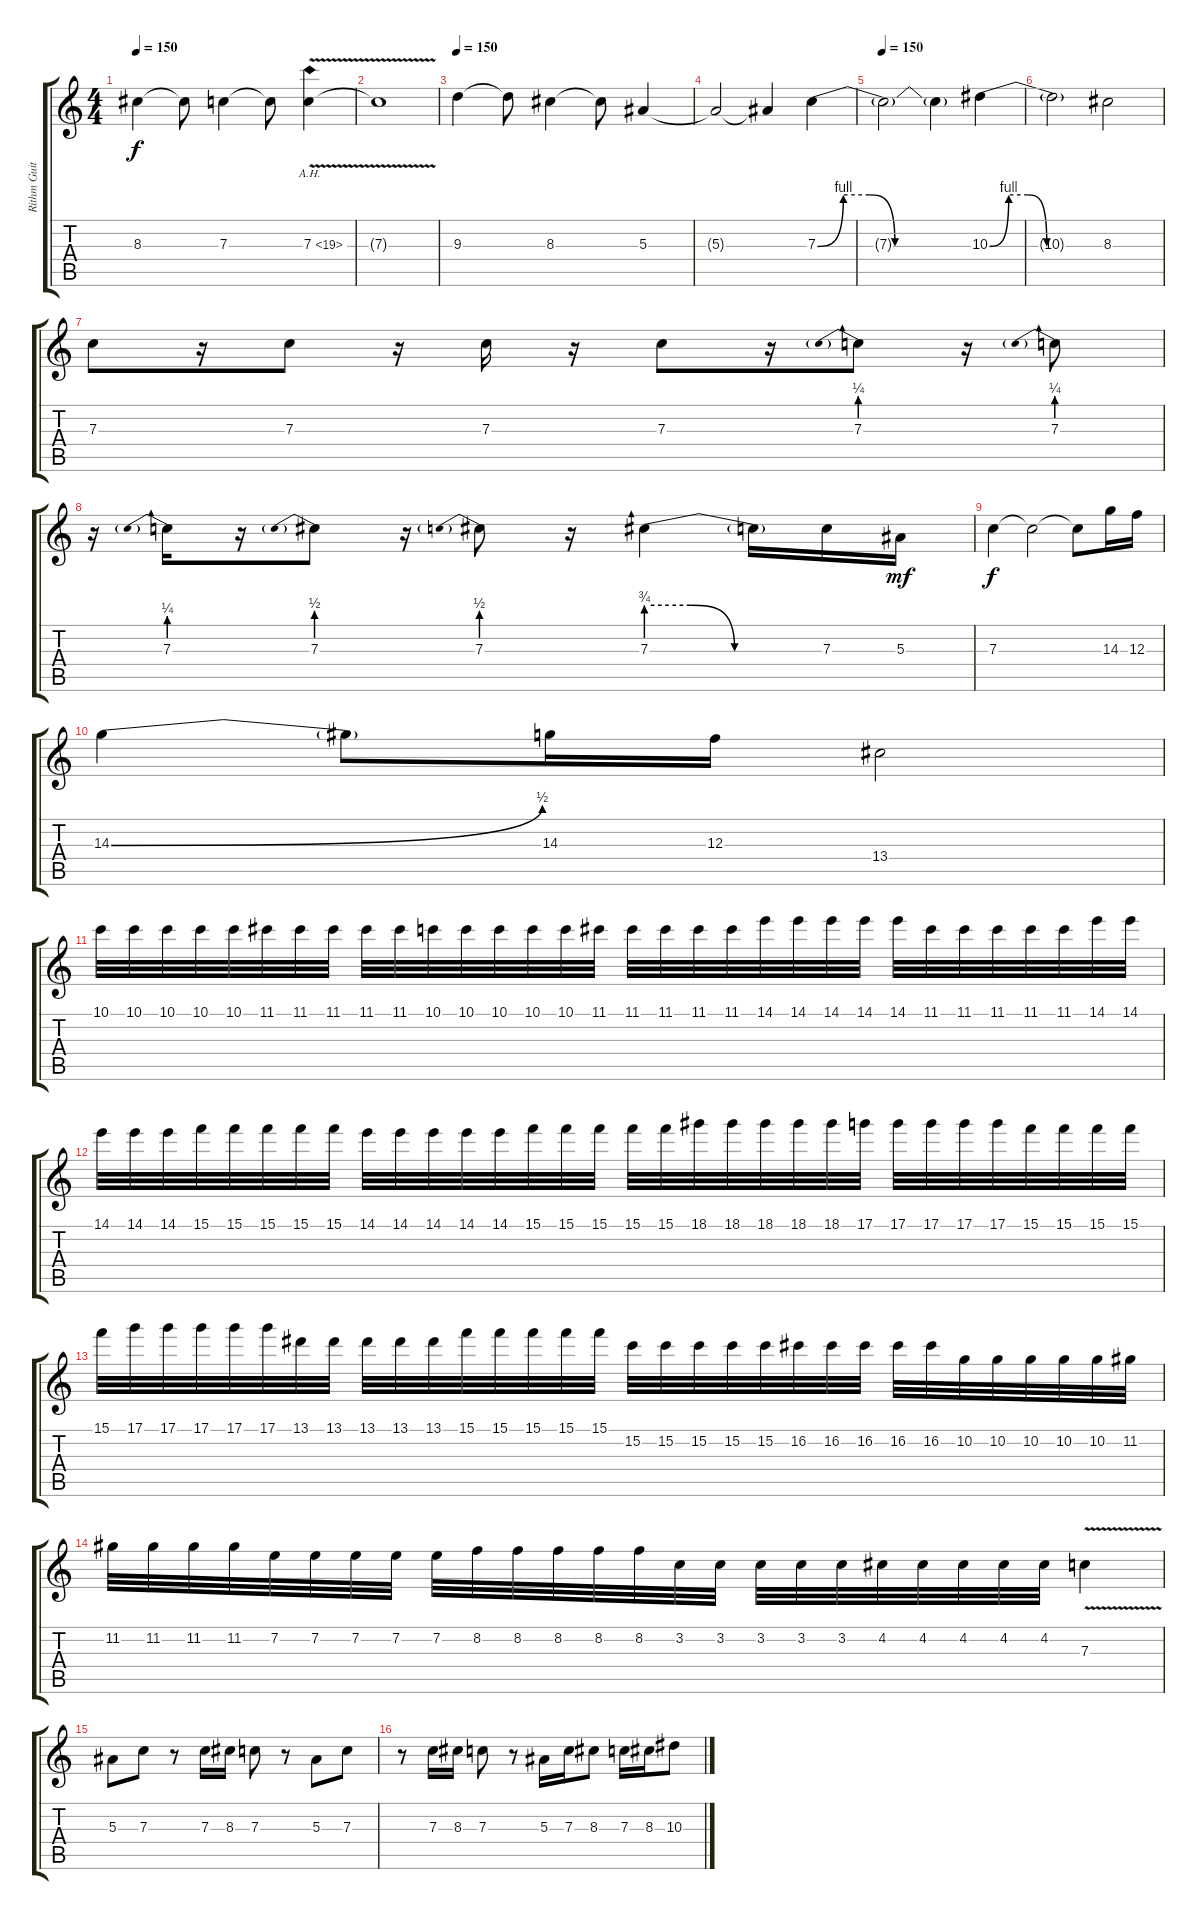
\track ("Rithm Guitar" "Rithm Guit") {instrument distortionguitar}
\staff {score tabs}
\tuning (D4 A3 F3 C3 G2 C2) {hide}
\ts (4 4)
\tempo 150
\clef g2
\ks c
8.3.4{dy f} 8.3{t}.8 7.3.4 7.3{t}.8 7.3{ah 12 v}.4 |
7.3{t}.1 |
\tempo 150
9.3.4 9.3{t}.8 8.3.4 8.3{t}.8 5.3.4 |
5.3{t}.2 5.3{t}.4 7.3{be (custom 0 0 10 4 20 4 30 0 60 0)}.4 |
\tempo 150
7.3{t}.2 7.3{t}.4 10.3{be (custom 0 0 10 4 20 4 30 0 60 0)}.4 |
10.3{t}.2 8.3.2 |
7.3.8 r.16 7.3.8 r.16 7.3.16 r.16 7.3.8 r.16 7.3{be (prebend 0 1 60 1)}.8 r.16 7.3{be (prebend 0 1 60 1)}.8 |
r.16 7.3{be (prebend 0 1 60 1)}.16 r.16 7.3{be (prebend 0 2 60 2)}.8 r.16 7.3{be (prebend 0 2 60 2)}.8 r.16 7.3{be (custom 0 3 15 3 30 0 60 0)}.4 7.3{t}.16 7.3.16 5.3.16{dy mf} |
7.3.4{dy f} 7.3{t}.2 7.3{t}.8 14.3.16 12.3.16 |
14.3{be (bend 0 0 60 2)}.4 14.3{t}.8 14.3.16 12.3.16 13.4.2 |
10.1.32 10.1.32 10.1.32 10.1.32 10.1.32 11.1.32 11.1.32 11.1.32 11.1.32 11.1.32 10.1.32 10.1.32 10.1.32 10.1.32 10.1.32 11.1.32 11.1.32 11.1.32 11.1.32 11.1.32 14.1.32 14.1.32 14.1.32 14.1.32 14.1.32 11.1.32 11.1.32 11.1.32 11.1.32 11.1.32 14.1.32 14.1.32 |
14.1.32 14.1.32 14.1.32 15.1.32 15.1.32 15.1.32 15.1.32 15.1.32 14.1.32 14.1.32 14.1.32 14.1.32 14.1.32 15.1.32 15.1.32 15.1.32 15.1.32 15.1.32 18.1.32 18.1.32 18.1.32 18.1.32 18.1.32 17.1.32 17.1.32 17.1.32 17.1.32 17.1.32 15.1.32 15.1.32 15.1.32 15.1.32 |
15.1.32 17.1.32 17.1.32 17.1.32 17.1.32 17.1.32 13.1.32 13.1.32 13.1.32 13.1.32 13.1.32 15.1.32 15.1.32 15.1.32 15.1.32 15.1.32 15.2.32 15.2.32 15.2.32 15.2.32 15.2.32 16.2.32 16.2.32 16.2.32 16.2.32 16.2.32 10.2.32 10.2.32 10.2.32 10.2.32 10.2.32 11.2.32 |
11.2.32 11.2.32 11.2.32 11.2.32 7.2.32 7.2.32 7.2.32 7.2.32 7.2.32 8.2.32 8.2.32 8.2.32 8.2.32 8.2.32 3.2.32 3.2.32 3.2.32 3.2.32 3.2.32 4.2.32 4.2.32 4.2.32 4.2.32 4.2.32 7.3{v}.4 |
5.3.8 7.3.8 r.8 7.3.16 8.3.16 7.3.8 r.8 5.3.8 7.3.8 |
r.8 7.3.16 8.3.16 7.3.8 r.8 5.3.16 7.3.16 8.3.8 7.3.16 8.3.16 10.3.8
